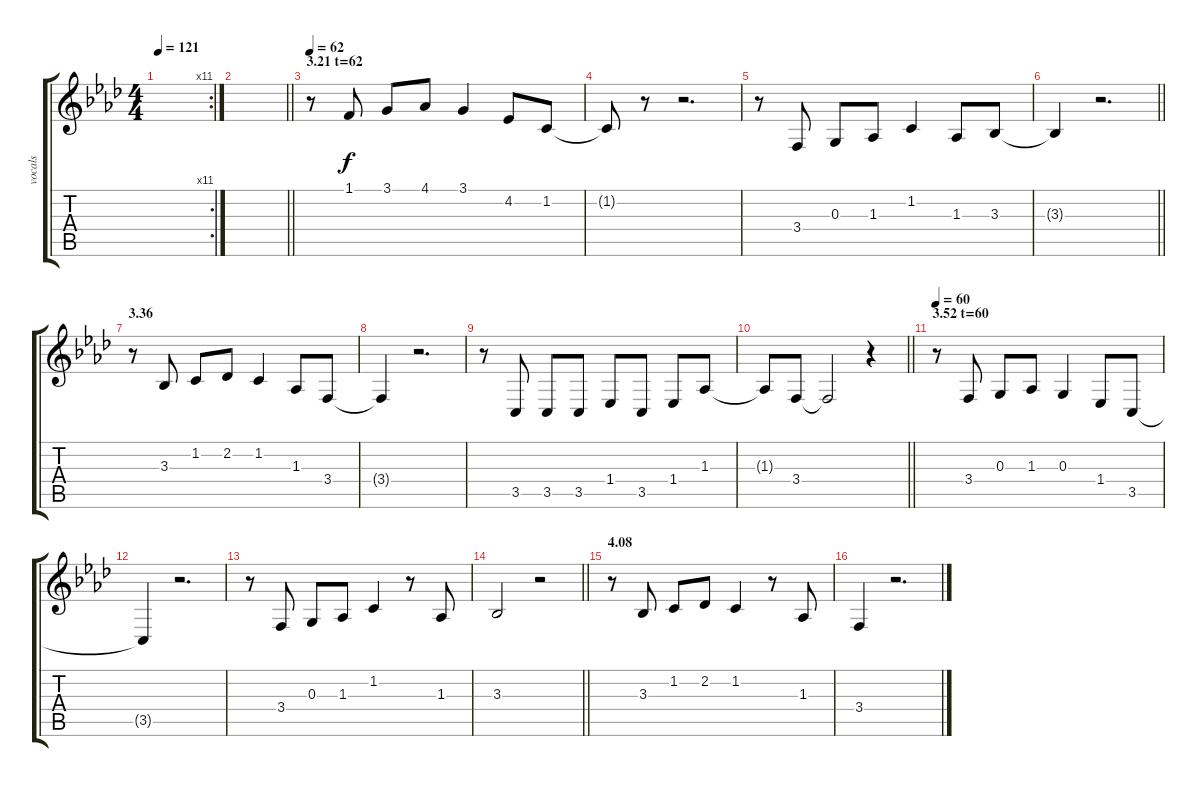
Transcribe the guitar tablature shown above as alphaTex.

\track ("vocals" "vocals") {instrument clarinet}
\staff {score tabs}
\tuning (E4 B3 G3 D3 A2 E2) {hide}
\rc 11
\ts (4 4)
\tempo 121
\clef g2
\ks fminor
|
\barLineRight lightlight
|
\section ("" "3.21 t=62")
\tempo 62
r.8 1.1.8 3.1.8 4.1.8 3.1.4 4.2.8 1.2.8 |
1.2{t}.8 r.8 r.2{d} |
r.8 3.4.8 0.3.8 1.3.8 1.2.4 1.3.8 3.3.8 |
\barLineRight lightlight
3.3{t}.4 r.2{d} |
\section ("" "3.36")
r.8 3.3.8 1.2.8 2.2.8 1.2.4 1.3.8 3.4.8 |
3.4{t}.4 r.2{d} |
r.8 3.5.8 3.5.8 3.5.8 1.4.8 3.5.8 1.4.8 1.3.8 |
\barLineRight lightlight
1.3{t}.8 3.4.8 3.4{t}.2 r.4 |
\section ("" "3.52 t=60")
\tempo 60
r.8 3.4.8 0.3.8 1.3.8 0.3.4 1.4.8 3.5.8 |
3.5{t}.4 r.2{d} |
r.8 3.4.8 0.3.8 1.3.8 1.2.4 r.8 1.3.8 |
\barLineRight lightlight
3.3.2 r.2 |
\section ("" "4.08")
r.8 3.3.8 1.2.8 2.2.8 1.2.4 r.8 1.3.8 |
3.4.4 r.2{d}
